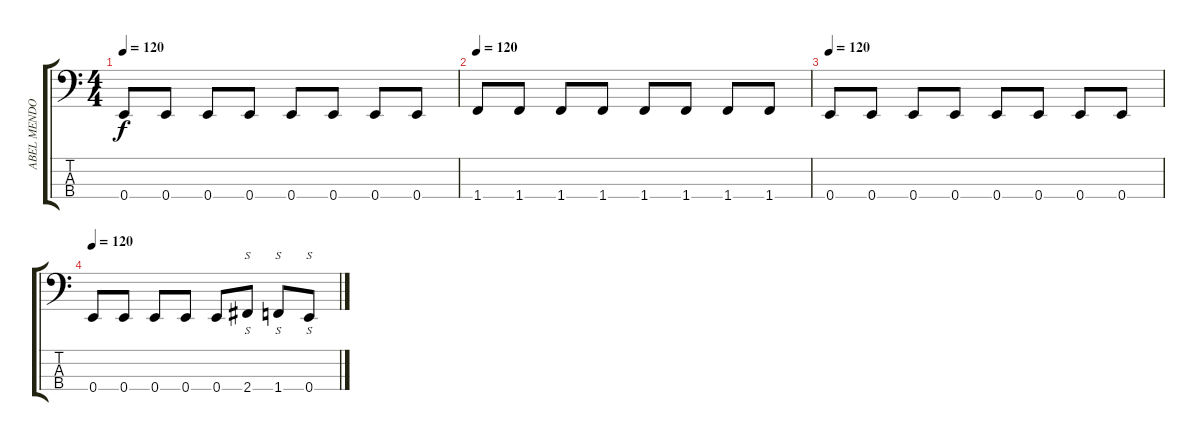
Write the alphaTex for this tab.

\track ("ABEL MENDOZA BAJO" "ABEL MENDO") {instrument electricbasspick}
\staff {score tabs}
\tuning (G2 D2 A1 E1) {hide}
\ts (4 4)
\tempo 120
\clef f4
\ks c
0.4.8{dy f} 0.4.8 0.4.8 0.4.8 0.4.8 0.4.8 0.4.8 0.4.8 |
\tempo 120
1.4.8 1.4.8 1.4.8 1.4.8 1.4.8 1.4.8 1.4.8 1.4.8 |
\tempo 120
0.4.8 0.4.8 0.4.8 0.4.8 0.4.8 0.4.8 0.4.8 0.4.8 |
\tempo 120
0.4.8 0.4.8 0.4.8 0.4.8 0.4.8 2.4.8{s} 1.4.8{s} 0.4.8{s}
